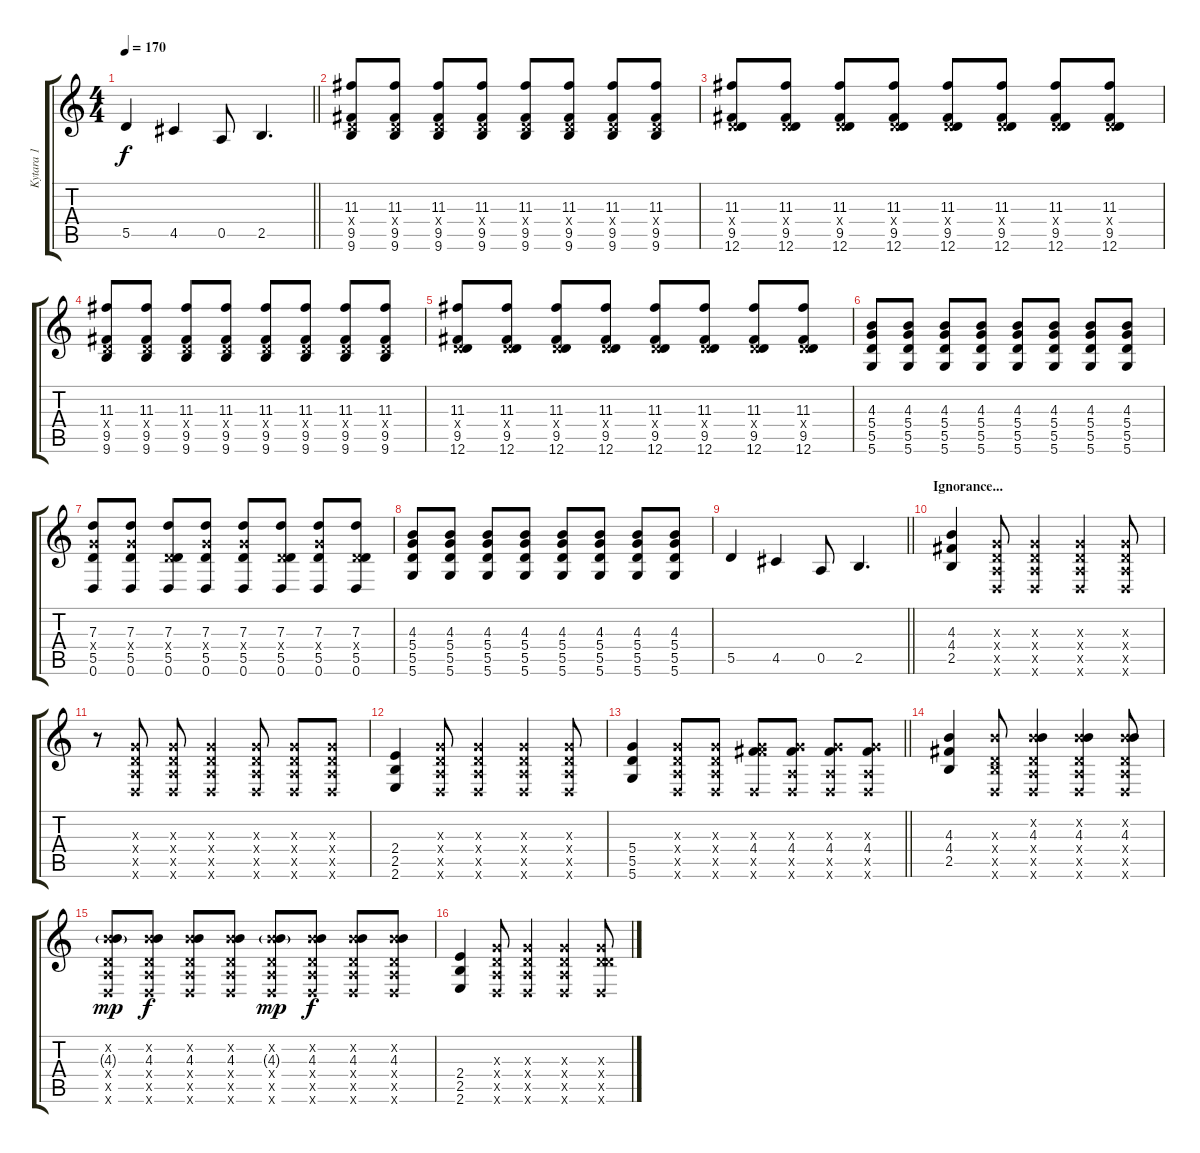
\track ("Kytara 1" "Kytara 1") {instrument distortionguitar}
\staff {score tabs}
\tuning (E4 B3 G3 D3 A2 D2) {hide}
\ts (4 4)
\tempo 170
\clef g2
\barLineRight lightlight
\ks c
5.5.4{dy f} 4.5.4 0.5.8 2.5.4{d} |
(11.3 0.4{x} 9.5 9.6).8 (11.3 0.4{x} 9.5 9.6).8 (11.3 0.4{x} 9.5 9.6).8 (11.3 0.4{x} 9.5 9.6).8 (11.3 0.4{x} 9.5 9.6).8 (11.3 0.4{x} 9.5 9.6).8 (11.3 0.4{x} 9.5 9.6).8 (11.3 0.4{x} 9.5 9.6).8 |
(11.3 0.4{x} 9.5 12.6).8 (11.3 0.4{x} 9.5 12.6).8 (11.3 0.4{x} 9.5 12.6).8 (11.3 0.4{x} 9.5 12.6).8 (11.3 0.4{x} 9.5 12.6).8 (11.3 0.4{x} 9.5 12.6).8 (11.3 0.4{x} 9.5 12.6).8 (11.3 0.4{x} 9.5 12.6).8 |
(11.3 0.4{x} 9.5 9.6).8 (11.3 0.4{x} 9.5 9.6).8 (11.3 0.4{x} 9.5 9.6).8 (11.3 0.4{x} 9.5 9.6).8 (11.3 0.4{x} 9.5 9.6).8 (11.3 0.4{x} 9.5 9.6).8 (11.3 0.4{x} 9.5 9.6).8 (11.3 0.4{x} 9.5 9.6).8 |
(11.3 0.4{x} 9.5 12.6).8 (11.3 0.4{x} 9.5 12.6).8 (11.3 0.4{x} 9.5 12.6).8 (11.3 0.4{x} 9.5 12.6).8 (11.3 0.4{x} 9.5 12.6).8 (11.3 0.4{x} 9.5 12.6).8 (11.3 0.4{x} 9.5 12.6).8 (11.3 0.4{x} 9.5 12.6).8 |
(4.3 5.4 5.5 5.6).8 (4.3 5.4 5.5 5.6).8 (4.3 5.4 5.5 5.6).8 (4.3 5.4 5.5 5.6).8 (4.3 5.4 5.5 5.6).8 (4.3 5.4 5.5 5.6).8 (4.3 5.4 5.5 5.6).8 (4.3 5.4 5.5 5.6).8 |
(7.3 5.4{x} 5.5 0.6).8 (7.3 5.4{x} 5.5 0.6).8 (7.3 0.4{x} 5.5 0.6).8 (7.3 5.4{x} 5.5 0.6).8 (7.3 5.4{x} 5.5 0.6).8 (7.3 0.4{x} 5.5 0.6).8 (7.3 5.4{x} 5.5 0.6).8 (7.3 0.4{x} 5.5 0.6).8 |
(4.3 5.4 5.5 5.6).8 (4.3 5.4 5.5 5.6).8 (4.3 5.4 5.5 5.6).8 (4.3 5.4 5.5 5.6).8 (4.3 5.4 5.5 5.6).8 (4.3 5.4 5.5 5.6).8 (4.3 5.4 5.5 5.6).8 (4.3 5.4 5.5 5.6).8 |
\barLineRight lightlight
5.5.4 4.5.4 0.5.8 2.5.4{d} |
\section ("" "Ignorance...")
(4.3 4.4 2.5).4 (0.3{x} 0.4{x} 0.5{x} 0.6{x}).8 (0.3{x} 0.4{x} 0.5{x} 0.6{x}).4 (0.3{x} 0.4{x} 0.5{x} 0.6{x}).4 (0.3{x} 0.4{x} 0.5{x} 0.6{x}).8 |
r.8 (0.3{x} 0.4{x} 0.5{x} 0.6{x}).8 (0.3{x} 0.4{x} 0.5{x} 0.6{x}).8 (0.3{x} 0.4{x} 0.5{x} 0.6{x}).4 (0.3{x} 0.4{x} 0.5{x} 0.6{x}).8 (0.3{x} 0.4{x} 0.5{x} 0.6{x}).8 (0.3{x} 0.4{x} 0.5{x} 0.6{x}).8 |
(2.4 2.5 2.6).4 (0.3{x} 0.4{x} 0.5{x} 0.6{x}).8 (0.3{x} 0.4{x} 0.5{x} 0.6{x}).4 (0.3{x} 0.4{x} 0.5{x} 0.6{x}).4 (0.3{x} 0.4{x} 0.5{x} 0.6{x}).8 |
\barLineRight lightlight
(5.4 5.5 5.6).4 (0.3{x} 0.4{x} 0.5{x} 0.6{x}).8 (0.3{x} 0.4{x} 0.5{x} 0.6{x}).8 (0.3{x} 4.4 9.5{x} 0.6{x}).8 (0.3{x} 4.4 0.5{x} 0.6{x}).8 (0.3{x} 4.4 0.5{x} 0.6{x}).8 (0.3{x} 4.4 0.5{x} 0.6{x}).8 |
\section ("" "")
(4.3 4.4 2.5).4 (4.3{x} 0.4{x} 2.5{x} 0.6{x}).8 (0.2{x} 4.3 0.4{x} 0.5{x} 0.6{x}).4 (0.2{x} 4.3 0.4{x} 0.5{x} 0.6{x}).4 (0.2{x} 4.3 0.4{x} 0.5{x} 0.6{x}).8 |
(0.2{x} 4.3{g} 0.4{x} 0.5{x} 0.6{x}).8{dy mp} (0.2{x} 4.3 0.4{x} 0.5{x} 0.6{x}).8{dy f} (0.2{x} 4.3 0.4{x} 0.5{x} 0.6{x}).8 (0.2{x} 4.3 0.4{x} 0.5{x} 0.6{x}).8 (0.2{x} 4.3{g} 0.4{x} 0.5{x} 0.6{x}).8{dy mp} (0.2{x} 4.3 0.4{x} 0.5{x} 0.6{x}).8{dy f} (0.2{x} 4.3 0.4{x} 0.5{x} 0.6{x}).8 (0.2{x} 4.3 0.4{x} 0.5{x} 0.6{x}).8 |
(2.4 2.5 2.6).4 (0.3{x} 0.4{x} 0.5{x} 0.6{x}).8 (0.3{x} 0.4{x} 0.5{x} 0.6{x}).4 (0.3{x} 0.4{x} 0.5{x} 0.6{x}).4 (0.3{x} 0.4{x} 5.5{x} 0.6{x}).8
